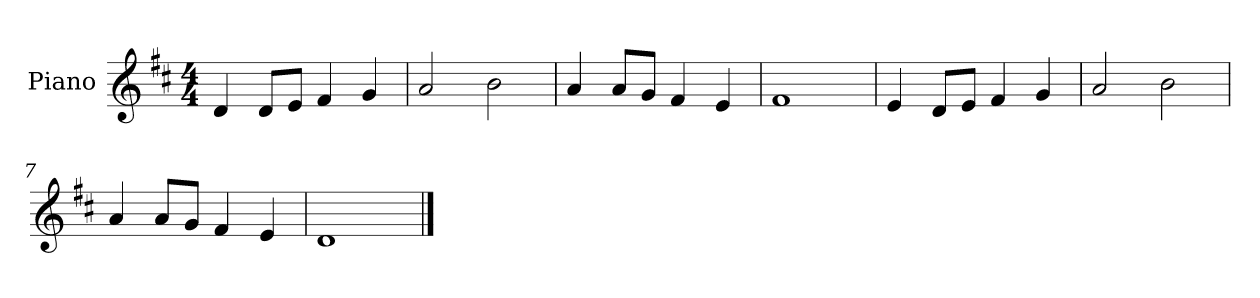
**kern
*part1
*staff1
*I"Piano
*I'Pno
*clefG2
*k[f#c#]
*D:
*M4/4
=1
4d/
8d/L
8e/J
4f#/
4g/
=2
2a/
2b\
=3
4a/
8a/L
8g/J
4f#/
4e/
=4
1f#
=5
4e/
8d/L
8e/J
4f#/
4g/
=6
2a/
2b\
=7
4a/
8a/L
8g/J
4f#/
4e/
=8
1d
==
*-
